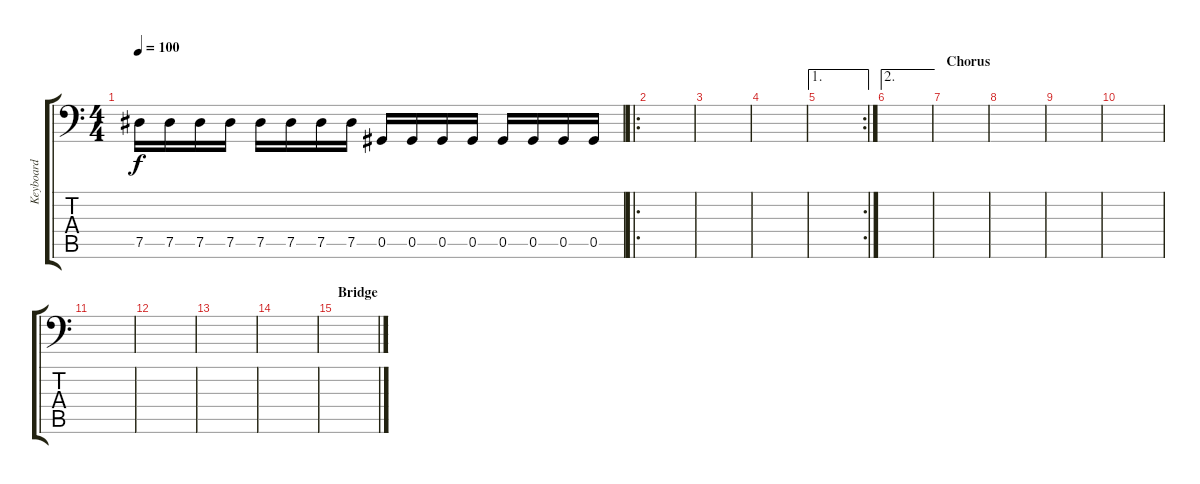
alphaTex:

\track ("Keyboard" "Keyboard") {instrument synthbass1}
\staff {score tabs}
\tuning (Eb3 Bb2 Gb2 Db2 Ab1 Eb1) {hide}
\ts (4 4)
\tempo 100
\clef f4
\ks c
7.5.16{dy f} 7.5.16 7.5.16 7.5.16 7.5.16 7.5.16 7.5.16 7.5.16 0.5.16 0.5.16 0.5.16 0.5.16 0.5.16 0.5.16 0.5.16 0.5.16 |
\ro
|
|
|
\ae 1
\rc 2
|
\ae 2
|
\section ("" "Chorus")
|
|
|
|
|
|
|
|
\section ("" "Bridge")
